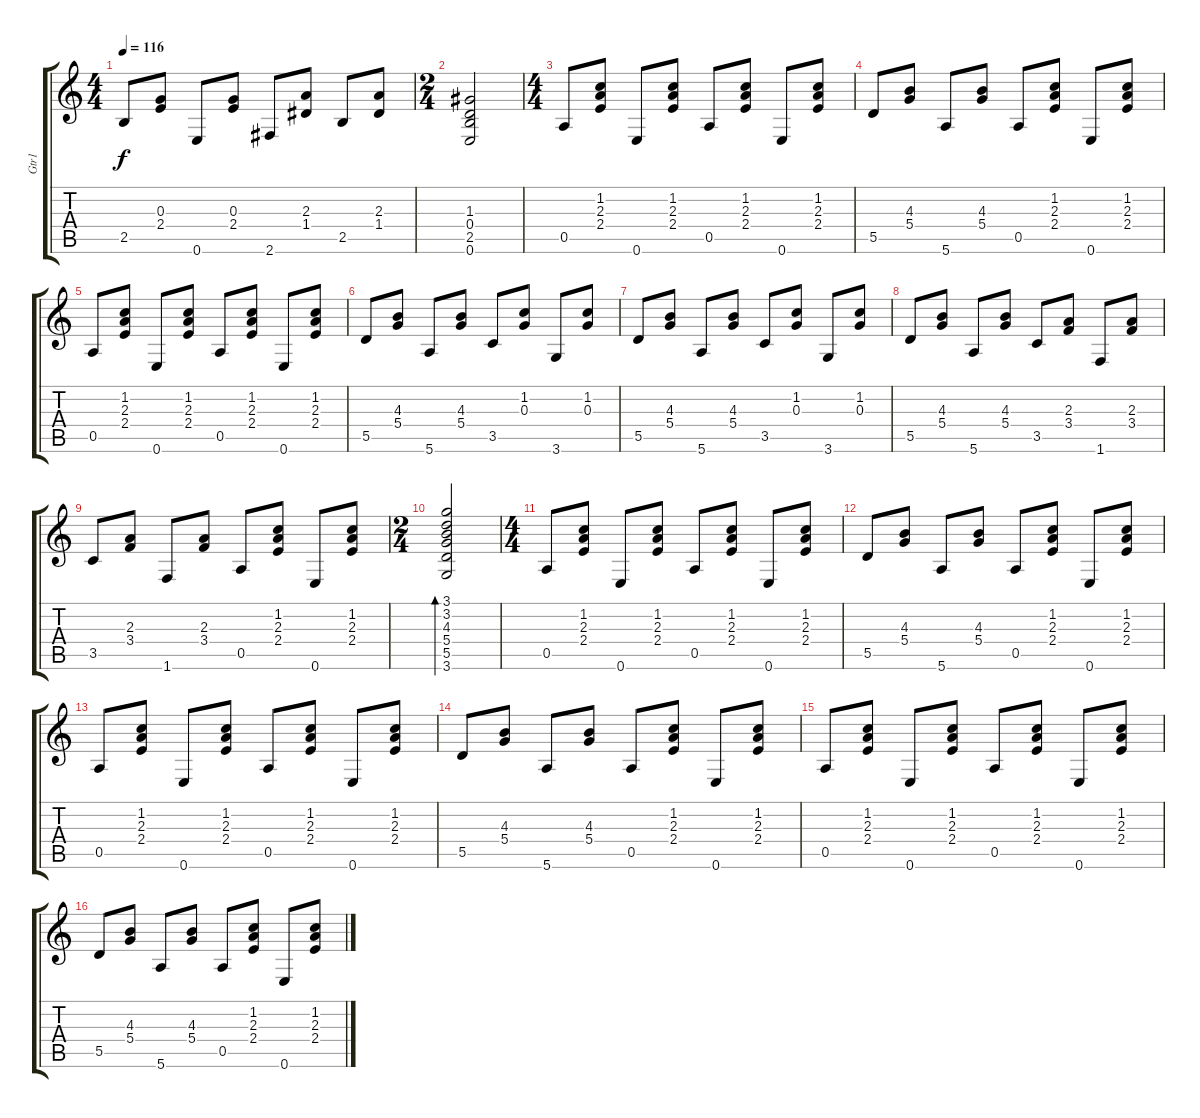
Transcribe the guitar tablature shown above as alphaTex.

\track ("Gtr1" "Gtr1") {instrument acousticguitarnylon}
\staff {score tabs}
\tuning (E4 B3 G3 D3 A2 E2) {hide}
\ts (4 4)
\tempo 116
\clef g2
\ks c
2.5.8{dy f} (0.3 2.4).8 0.6.8 (0.3 2.4).8 2.6.8 (2.3 1.4).8 2.5.8 (2.3 1.4).8 |
\ts (2 4)
(1.3 0.4 2.5 0.6).2 |
\ts (4 4)
0.5.8 (1.2 2.3 2.4).8 0.6.8 (1.2 2.3 2.4).8 0.5.8 (1.2 2.3 2.4).8 0.6.8 (1.2 2.3 2.4).8 |
5.5.8 (4.3 5.4).8 5.6.8 (4.3 5.4).8 0.5.8 (1.2 2.3 2.4).8 0.6.8 (1.2 2.3 2.4).8 |
0.5.8 (1.2 2.3 2.4).8 0.6.8 (1.2 2.3 2.4).8 0.5.8 (1.2 2.3 2.4).8 0.6.8 (1.2 2.3 2.4).8 |
5.5.8 (4.3 5.4).8 5.6.8 (4.3 5.4).8 3.5.8 (1.2 0.3).8 3.6.8 (1.2 0.3).8 |
5.5.8 (4.3 5.4).8 5.6.8 (4.3 5.4).8 3.5.8 (1.2 0.3).8 3.6.8 (1.2 0.3).8 |
5.5.8 (4.3 5.4).8 5.6.8 (4.3 5.4).8 3.5.8 (2.3 3.4).8 1.6.8 (2.3 3.4).8 |
3.5.8 (2.3 3.4).8 1.6.8 (2.3 3.4).8 0.5.8 (1.2 2.3 2.4).8 0.6.8 (1.2 2.3 2.4).8 |
\ts (2 4)
(3.1 3.2 4.3 5.4 5.5 3.6).2{bd 60} |
\ts (4 4)
0.5.8 (1.2 2.3 2.4).8 0.6.8 (1.2 2.3 2.4).8 0.5.8 (1.2 2.3 2.4).8 0.6.8 (1.2 2.3 2.4).8 |
5.5.8 (4.3 5.4).8 5.6.8 (4.3 5.4).8 0.5.8 (1.2 2.3 2.4).8 0.6.8 (1.2 2.3 2.4).8 |
0.5.8 (1.2 2.3 2.4).8 0.6.8 (1.2 2.3 2.4).8 0.5.8 (1.2 2.3 2.4).8 0.6.8 (1.2 2.3 2.4).8 |
5.5.8 (4.3 5.4).8 5.6.8 (4.3 5.4).8 0.5.8 (1.2 2.3 2.4).8 0.6.8 (1.2 2.3 2.4).8 |
0.5.8 (1.2 2.3 2.4).8 0.6.8 (1.2 2.3 2.4).8 0.5.8 (1.2 2.3 2.4).8 0.6.8 (1.2 2.3 2.4).8 |
5.5.8 (4.3 5.4).8 5.6.8 (4.3 5.4).8 0.5.8 (1.2 2.3 2.4).8 0.6.8 (1.2 2.3 2.4).8
